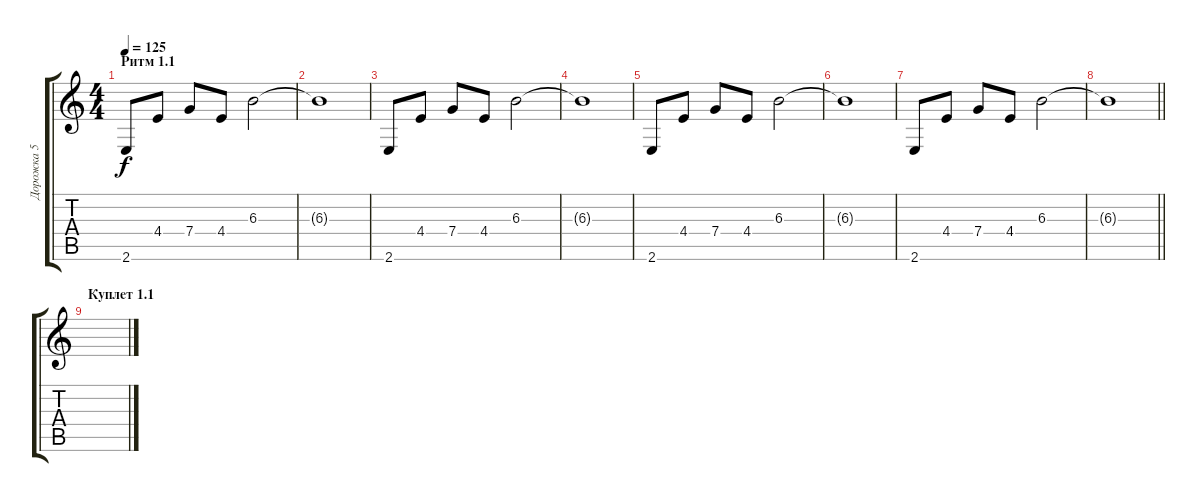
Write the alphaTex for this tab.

\track ("Дорожка 5" "Дорожка 5") {instrument distortionguitar}
\staff {score tabs}
\tuning (D4 A3 F3 C3 G2 D2) {hide}
\ts (4 4)
\section ("" "Ритм 1.1")
\tempo 125
\clef g2
\ks c
2.6.8{dy f} 4.4.8 7.4.8 4.4.8 6.3.2 |
6.3{t}.1 |
2.6.8 4.4.8 7.4.8 4.4.8 6.3.2 |
6.3{t}.1 |
2.6.8 4.4.8 7.4.8 4.4.8 6.3.2 |
6.3{t}.1 |
2.6.8 4.4.8 7.4.8 4.4.8 6.3.2 |
\barLineRight lightlight
6.3{t}.1 |
\section ("" "Куплет 1.1")
